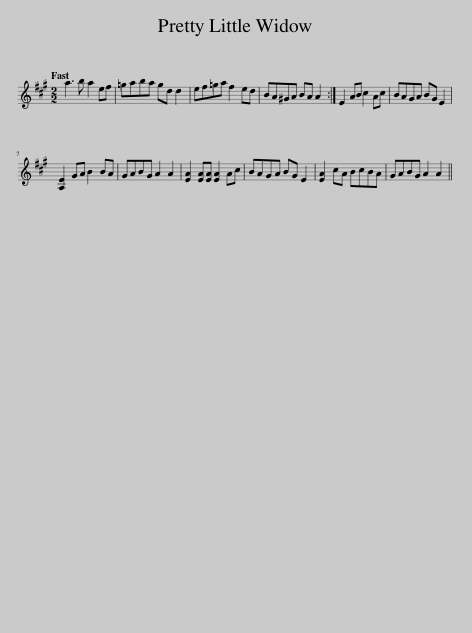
X:1
L:1/8
Q:1/4=120
M:2/2
I:linebreak $
K:A
V:1 treble
V:1
 a3 b a2 ef | =gaba gd d2 | ef=ga f2 ed | BA^GA BA A2 :| E2 AB c2 Ac | %5
 BAGA BG E2 |$ [A,E]2 GA B2 BA | GABG A2 A2 | [EA]2 [EA][EA] [EA]2 Ac | BAGA BG E2 | %10
 [EA]2 cA BcBA | GABG A2 A2 || %12
